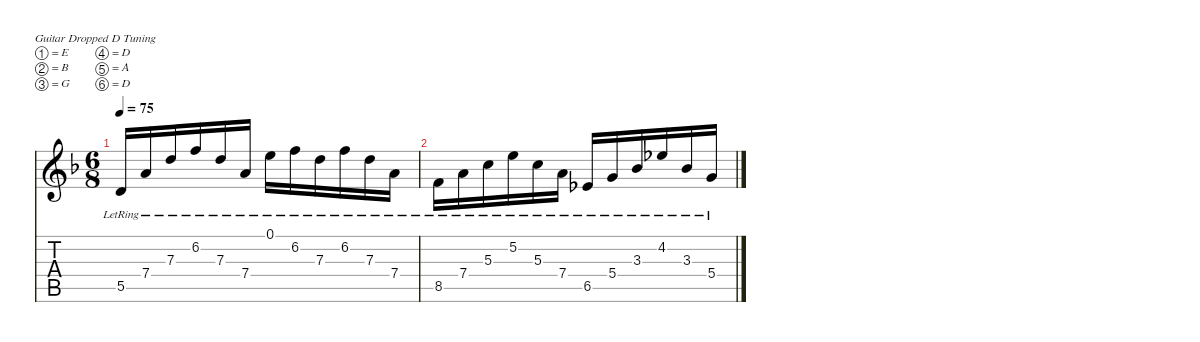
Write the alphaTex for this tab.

\defaultSystemsLayout 4
\hideDynamics
\bracketExtendMode nobrackets
\singleTrackTrackNamePolicy hidden
\multiTrackTrackNamePolicy hidden
\firstSystemTrackNameMode fullname
\firstSystemTrackNameOrientation horizontal
\otherSystemsTrackNameOrientation horizontal
\track ("Guitar 1" "Guitar 1") {instrument distortionguitar}
\staff {score tabs}
\tuning (E4 B3 G3 D3 A2 D2)
\ts (6 8)
\tempo 75
\clef g2
\ks f
5.5{lr acc forcenatural}.16{dy mp beam Up} 7.4{lr acc forcenatural}.16{beam Up} 7.3{lr acc forcenatural}.16{beam Up} 6.2{lr acc forcenatural}.16{beam Up} 7.3{lr acc forcenatural}.16{beam Down} 7.4{lr acc forcenatural}.16{beam Down} 0.1{lr acc forcenatural}.16{beam Down} 6.2{lr acc forcenatural}.16{beam Down} 7.3{lr acc forcenatural}.16{beam Down} 6.2{lr acc forcenatural}.16{beam Down} 7.3{lr acc forcenatural}.16{beam Down} 7.4{lr acc forcenatural}.16{beam Down} |
8.5{lr acc forcenatural}.16{beam Down} 7.4{lr acc forcenatural}.16{beam Down} 5.3{lr acc forcenatural}.16{beam Down} 5.2{lr acc forcenatural}.16{beam Down} 5.3{lr acc forcenatural}.16{beam Up} 7.4{lr acc forcenatural}.16{beam Up} 6.5{lr acc b}.16{beam Up} 5.4{lr acc forcenatural}.16{beam Up} 3.3{lr acc b}.16{beam Down} 4.2{lr acc b}.16{beam Down} 3.3{lr acc b}.16{beam Down} 5.4{lr acc forcenatural}.16{beam Down}
